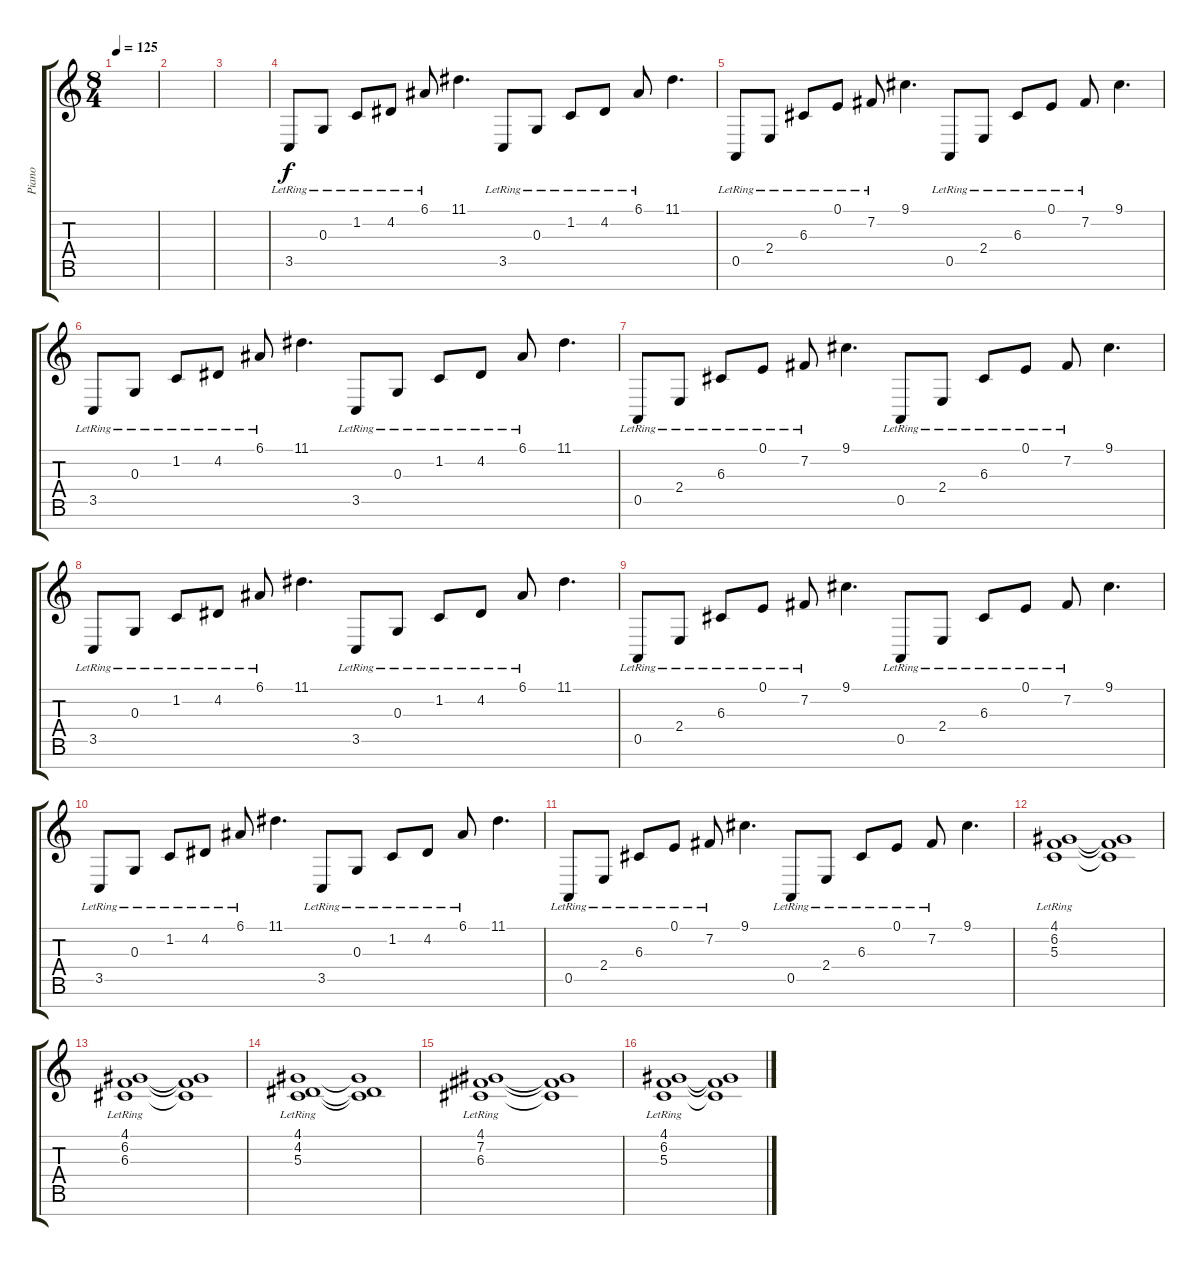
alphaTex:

\track ("Piano" "Piano") {instrument acousticgrandpiano}
\staff {score tabs}
\tuning (E4 B3 G3 D3 A2 E2 B1) {hide}
\ts (8 4)
\tempo 125
\clef g2
\ks c
|
|
|
3.5{lr}.8 0.3{lr}.8 1.2{lr}.8 4.2{lr}.8 6.1{lr}.8 11.1.4{d} 3.5{lr}.8 0.3{lr}.8 1.2{lr}.8 4.2{lr}.8 6.1{lr}.8 11.1.4{d} |
0.5{lr}.8 2.4{lr}.8 6.3{lr}.8 0.1{lr}.8 7.2{lr}.8 9.1.4{d} 0.5{lr}.8 2.4{lr}.8 6.3{lr}.8 0.1{lr}.8 7.2{lr}.8 9.1.4{d} |
3.5{lr}.8 0.3{lr}.8 1.2{lr}.8 4.2{lr}.8 6.1{lr}.8 11.1.4{d} 3.5{lr}.8 0.3{lr}.8 1.2{lr}.8 4.2{lr}.8 6.1{lr}.8 11.1.4{d} |
0.5{lr}.8 2.4{lr}.8 6.3{lr}.8 0.1{lr}.8 7.2{lr}.8 9.1.4{d} 0.5{lr}.8 2.4{lr}.8 6.3{lr}.8 0.1{lr}.8 7.2{lr}.8 9.1.4{d} |
3.5{lr}.8 0.3{lr}.8 1.2{lr}.8 4.2{lr}.8 6.1{lr}.8 11.1.4{d} 3.5{lr}.8 0.3{lr}.8 1.2{lr}.8 4.2{lr}.8 6.1{lr}.8 11.1.4{d} |
0.5{lr}.8 2.4{lr}.8 6.3{lr}.8 0.1{lr}.8 7.2{lr}.8 9.1.4{d} 0.5{lr}.8 2.4{lr}.8 6.3{lr}.8 0.1{lr}.8 7.2{lr}.8 9.1.4{d} |
3.5{lr}.8 0.3{lr}.8 1.2{lr}.8 4.2{lr}.8 6.1{lr}.8 11.1.4{d} 3.5{lr}.8 0.3{lr}.8 1.2{lr}.8 4.2{lr}.8 6.1{lr}.8 11.1.4{d} |
0.5{lr}.8 2.4{lr}.8 6.3{lr}.8 0.1{lr}.8 7.2{lr}.8 9.1.4{d} 0.5{lr}.8 2.4{lr}.8 6.3{lr}.8 0.1{lr}.8 7.2{lr}.8 9.1.4{d} |
(4.1{lr} 6.2{lr} 5.3{lr}).1 (4.1{t} 6.2{t} 5.3{t}).1 |
(4.1{lr} 6.2{lr} 6.3{lr}).1 (4.1{t} 6.2{t} 6.3{t}).1 |
(4.1{lr} 4.2{lr} 5.3{lr}).1 (4.1{t} 4.2{t} 5.3{t}).1 |
(4.1{lr} 7.2{lr} 6.3{lr}).1 (4.1{t} 7.2{t} 6.3{t}).1 |
(4.1{lr} 6.2{lr} 5.3{lr}).1 (4.1{t} 6.2{t} 5.3{t}).1
